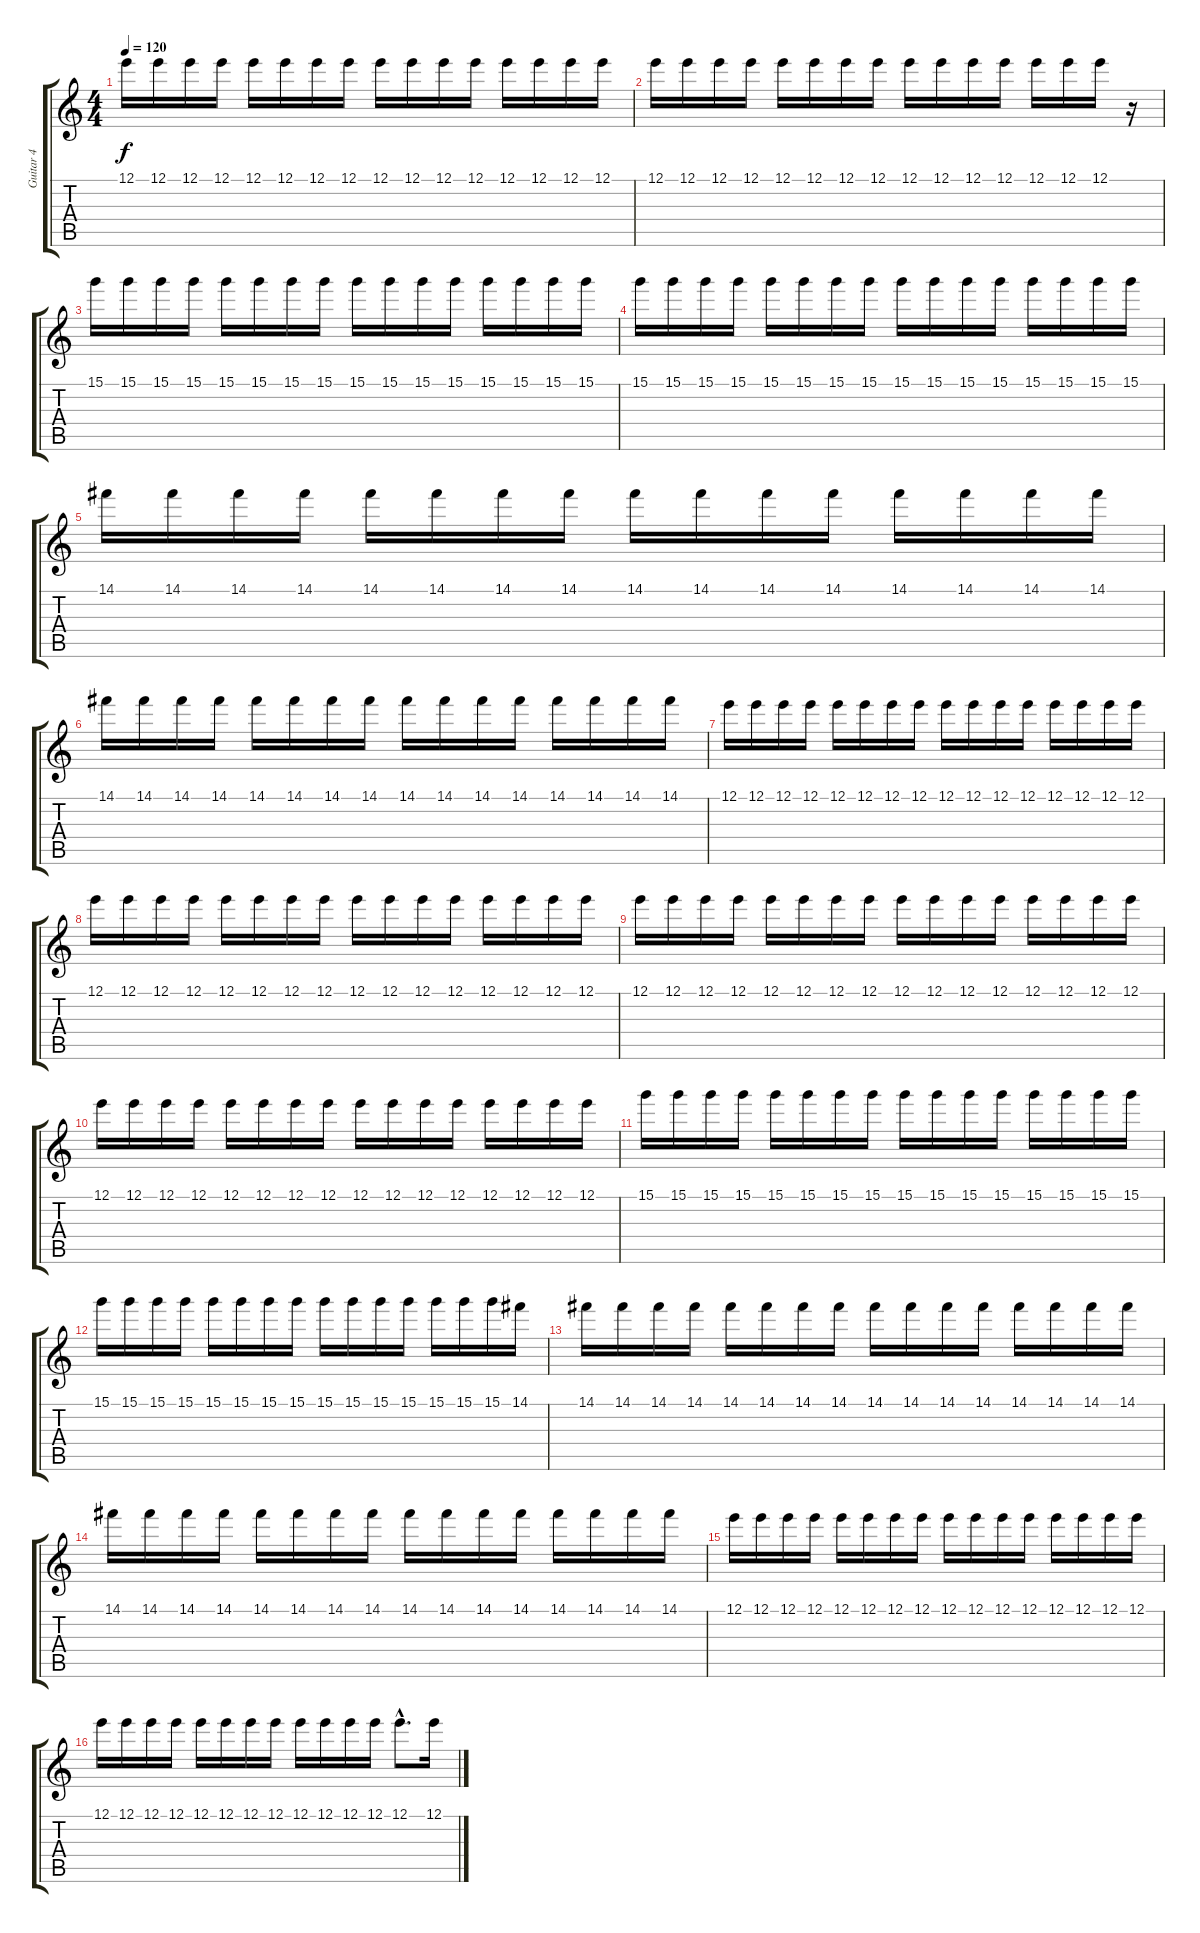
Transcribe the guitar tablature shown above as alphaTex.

\track ("Guitar 4" "Guitar 4") {instrument distortionguitar}
\staff {score tabs}
\tuning (E4 B3 G3 D3 A2 E2) {hide}
\ts (4 4)
\tempo 120
\clef g2
\ks c
12.1.16{dy f} 12.1.16 12.1.16 12.1.16 12.1.16 12.1.16 12.1.16 12.1.16 12.1.16 12.1.16 12.1.16 12.1.16 12.1.16 12.1.16 12.1.16 12.1.16 |
12.1.16 12.1.16 12.1.16 12.1.16 12.1.16 12.1.16 12.1.16 12.1.16 12.1.16 12.1.16 12.1.16 12.1.16 12.1.16 12.1.16 12.1.16 r.16 |
15.1.16 15.1.16 15.1.16 15.1.16 15.1.16 15.1.16 15.1.16 15.1.16 15.1.16 15.1.16 15.1.16 15.1.16 15.1.16 15.1.16 15.1.16 15.1.16 |
15.1.16 15.1.16 15.1.16 15.1.16 15.1.16 15.1.16 15.1.16 15.1.16 15.1.16 15.1.16 15.1.16 15.1.16 15.1.16 15.1.16 15.1.16 15.1.16 |
14.1.16 14.1.16 14.1.16 14.1.16 14.1.16 14.1.16 14.1.16 14.1.16 14.1.16 14.1.16 14.1.16 14.1.16 14.1.16 14.1.16 14.1.16 14.1.16 |
14.1.16 14.1.16 14.1.16 14.1.16 14.1.16 14.1.16 14.1.16 14.1.16 14.1.16 14.1.16 14.1.16 14.1.16 14.1.16 14.1.16 14.1.16 14.1.16 |
12.1.16 12.1.16 12.1.16 12.1.16 12.1.16 12.1.16 12.1.16 12.1.16 12.1.16 12.1.16 12.1.16 12.1.16 12.1.16 12.1.16 12.1.16 12.1.16 |
12.1.16 12.1.16 12.1.16 12.1.16 12.1.16 12.1.16 12.1.16 12.1.16 12.1.16 12.1.16 12.1.16 12.1.16 12.1.16 12.1.16 12.1.16 12.1.16 |
12.1.16 12.1.16 12.1.16 12.1.16 12.1.16 12.1.16 12.1.16 12.1.16 12.1.16 12.1.16 12.1.16 12.1.16 12.1.16 12.1.16 12.1.16 12.1.16 |
12.1.16 12.1.16 12.1.16 12.1.16 12.1.16 12.1.16 12.1.16 12.1.16 12.1.16 12.1.16 12.1.16 12.1.16 12.1.16 12.1.16 12.1.16 12.1.16 |
15.1.16 15.1.16 15.1.16 15.1.16 15.1.16 15.1.16 15.1.16 15.1.16 15.1.16 15.1.16 15.1.16 15.1.16 15.1.16 15.1.16 15.1.16 15.1.16 |
15.1.16 15.1.16 15.1.16 15.1.16 15.1.16 15.1.16 15.1.16 15.1.16 15.1.16 15.1.16 15.1.16 15.1.16 15.1.16 15.1.16 15.1.16 14.1.16 |
14.1.16 14.1.16 14.1.16 14.1.16 14.1.16 14.1.16 14.1.16 14.1.16 14.1.16 14.1.16 14.1.16 14.1.16 14.1.16 14.1.16 14.1.16 14.1.16 |
14.1.16 14.1.16 14.1.16 14.1.16 14.1.16 14.1.16 14.1.16 14.1.16 14.1.16 14.1.16 14.1.16 14.1.16 14.1.16 14.1.16 14.1.16 14.1.16 |
12.1.16 12.1.16 12.1.16 12.1.16 12.1.16 12.1.16 12.1.16 12.1.16 12.1.16 12.1.16 12.1.16 12.1.16 12.1.16 12.1.16 12.1.16 12.1.16 |
12.1.16 12.1.16 12.1.16 12.1.16 12.1.16 12.1.16 12.1.16 12.1.16 12.1.16 12.1.16 12.1.16 12.1.16 12.1{hac}.8{d} 12.1{ss}.16
